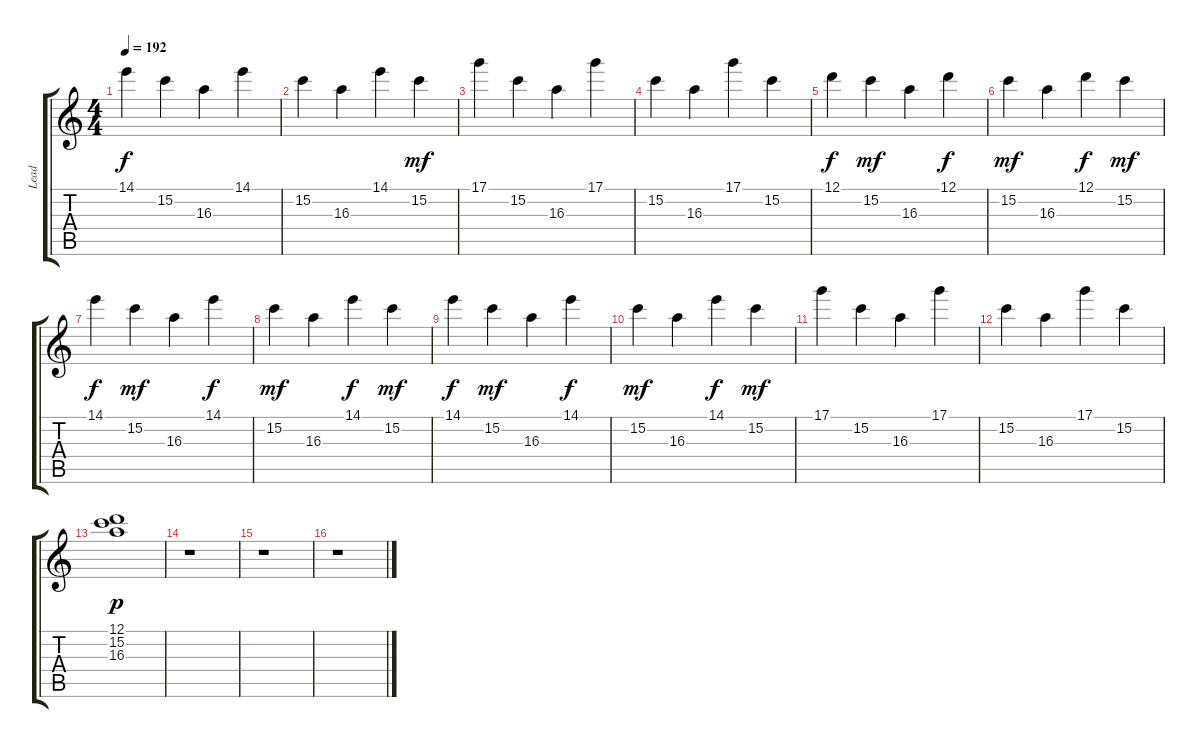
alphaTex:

\track ("Lead" "Lead") {instrument distortionguitar}
\staff {score tabs}
\tuning (D4 A3 F3 C3 G2 C2) {hide}
\ts (4 4)
\tempo 192
\clef g2
\ks c
14.1.4{dy f} 15.2.4 16.3.4 14.1.4 |
15.2.4 16.3.4 14.1.4 15.2.4{dy mf} |
17.1.4 15.2.4 16.3.4 17.1.4 |
15.2.4 16.3.4 17.1.4 15.2.4 |
12.1.4{dy f} 15.2.4{dy mf} 16.3.4 12.1.4{dy f} |
15.2.4{dy mf} 16.3.4 12.1.4{dy f} 15.2.4{dy mf} |
14.1.4{dy f} 15.2.4{dy mf} 16.3.4 14.1.4{dy f} |
15.2.4{dy mf} 16.3.4 14.1.4{dy f} 15.2.4{dy mf} |
14.1.4{dy f} 15.2.4{dy mf} 16.3.4 14.1.4{dy f} |
15.2.4{dy mf} 16.3.4 14.1.4{dy f} 15.2.4{dy mf} |
17.1.4 15.2.4 16.3.4 17.1.4 |
15.2.4 16.3.4 17.1.4 15.2.4 |
(12.1 15.2 16.3).1{dy p} |
r.1 |
r.1 |
r.1
